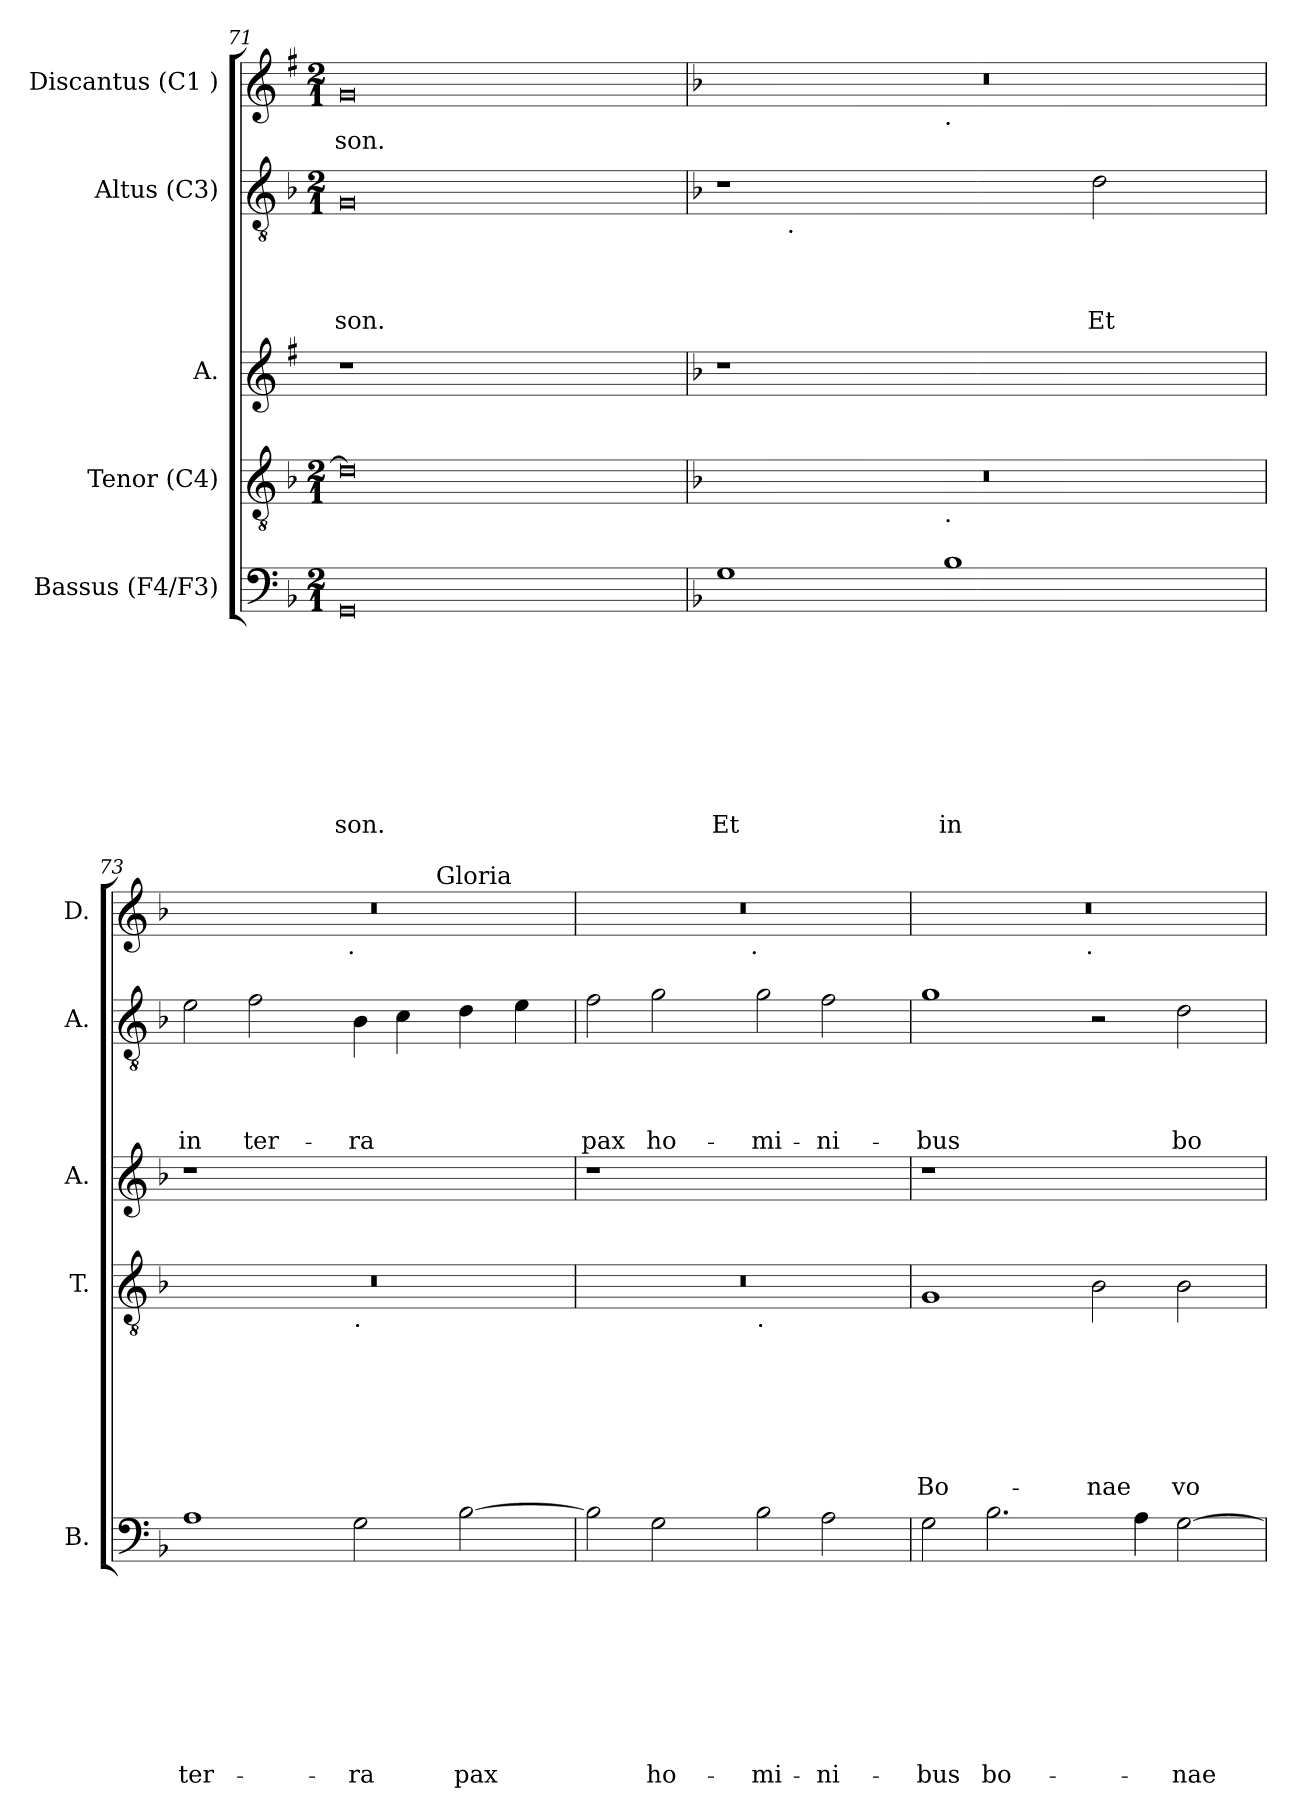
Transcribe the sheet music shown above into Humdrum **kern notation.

**kern	**text	**text	**text	**text	**text	**text	**text	**text	**text	**kern	**text	**text	**text	**text	**text	**text	**text	**kern	**kern	**text	**text	**text	**text	**kern	**text
*part5	*part5	*part5	*part5	*part5	*part5	*part5	*part5	*part5	*part5	*part4	*part4	*part4	*part4	*part4	*part4	*part4	*part4	*part3	*part2	*part2	*part2	*part2	*part2	*part1	*part1
*staff5	*staff5	*staff5	*staff5	*staff5	*staff5	*staff5	*staff5	*staff5	*staff5	*staff4	*staff4	*staff4	*staff4	*staff4	*staff4	*staff4	*staff4	*staff3	*staff2	*staff2	*staff2	*staff2	*staff2	*staff1	*staff1
*I"Bassus (F4/F3)	*	*	*	*	*	*	*	*	*	*I"Tenor (C4)	*	*	*	*	*	*	*	*I"A.	*I"Altus (C3)	*	*	*	*	*I"Discantus (C1 )	*
*I'B.	*	*	*	*	*	*	*	*	*	*I'T.	*	*	*	*	*	*	*	*I'A.	*I'A.	*	*	*	*	*I'D.	*
*clefF4	*	*	*	*	*	*	*	*	*	*clefGv2	*	*	*	*	*	*	*	*clefG2	*clefGv2	*	*	*	*	*clefG2	*
*k[b-]	*	*	*	*	*	*	*	*	*	*k[b-]	*	*	*	*	*	*	*	*k[f#]	*k[b-]	*	*	*	*	*k[f#]	*
*F:	*	*	*	*	*	*	*	*	*	*F:	*	*	*	*	*	*	*	*G:	*F:	*	*	*	*	*G:	*
*M2/1	*	*	*	*	*	*	*	*	*	*M2/1	*	*	*	*	*	*	*	*	*M2/1	*	*	*	*	*M2/1	*
=71	=71	=71	=71	=71	=71	=71	=71	=71	=71	=71	=71	=71	=71	=71	=71	=71	=71	=71	=71	=71	=71	=71	=71	=71	=71
!	!	!	!	!	!	!	!	!	!LO:LY:b	!	!	!	!	!	!	!	!	!	!	!	!	!	!LO:LY:b	!	!LO:LY:b
0GG	.	.	.	.	.	.	.	.	-son.	0d]	.	.	.	.	.	.	.	1r	0G	.	.	.	-son.	0g	-son.
.	.	.	.	.	.	.	.	.	.	.	.	.	.	.	.	.	.	1ryy	.	.	.	.	.	.	.
!!LO:LB:g=z
=72	=72	=72	=72	=72	=72	=72	=72	=72	=72	=72	=72	=72	=72	=72	=72	=72	=72	=72	=72	=72	=72	=72	=72	=72	=72
*	*	*	*	*	*	*	*	*	*	*	*	*	*	*	*	*	*	*k[b-]	*	*	*	*	*	*k[b-]	*
*	*	*	*	*	*	*	*	*	*	*	*	*	*	*	*	*	*	*F:	*	*	*	*	*	*F:	*
!	!	!	!	!	!	!	!	!	!LO:LY:b	!	!	!	!	!	!	!	!	!	!	!	!	!	!	!	!
*	*	*	*	*	*	*	*	*	*	*^	*	*	*	*	*	*	*	*	*^	*	*	*	*	*^	*
1G	.	.	.	.	.	.	.	.	Et	0r	1ryy	.	.	.	.	.	.	.	1r	1r	8ryy	.	.	.	.	0r	1ryy	.
.	.	.	.	.	.	.	.	.	.	.	.	.	.	.	.	.	.	.	.	.	32ryy	.	.	.	.	.	.	.
!	!	!	!	!	!	!	!	!	!	!	!	!	!	!	!	!	!	!	!	!	!LO:TX:b:t=.	!	!	!	!	!	!	!
.	.	.	.	.	.	.	.	.	.	.	.	.	.	.	.	.	.	.	.	.	1ryy	.	.	.	.	.	.	.
!	!	!	!	!	!	!	!	!	!	!	!	!	!	!	!	!	!	!	!	!	!	!	!	!	!	!	!LO:TX:b:t=.	!
!	!	!	!	!	!	!	!	!	!	!	!LO:TX:b:t=.	!	!	!	!	!	!	!	!	!	!	!	!	!	!	!	!	!
!	!	!	!	!	!	!	!	!	!LO:LY:b	!	!	!	!	!	!	!	!	!	!	!	!	!	!	!	!	!	!	!
1B-	.	.	.	.	.	.	.	.	in	.	1ryy	.	.	.	.	.	.	.	1ryy	2ryy	.	.	.	.	.	.	1ryy	.
.	.	.	.	.	.	.	.	.	.	.	.	.	.	.	.	.	.	.	.	.	2ryy	.	.	.	.	.	.	.
!	!	!	!	!	!	!	!	!	!	!	!	!	!	!	!	!	!	!	!	!	!	!	!	!	!LO:LY:b	!	!	!
.	.	.	.	.	.	.	.	.	.	.	.	.	.	.	.	.	.	.	.	2d\	.	.	.	.	Et	.	.	.
.	.	.	.	.	.	.	.	.	.	.	.	.	.	.	.	.	.	.	.	.	4ryy	.	.	.	.	.	.	.
.	.	.	.	.	.	.	.	.	.	.	.	.	.	.	.	.	.	.	.	.	16.ryy	.	.	.	.	.	.	.
=73	=73	=73	=73	=73	=73	=73	=73	=73	=73	=73	=73	=73	=73	=73	=73	=73	=73	=73	=73	=73	=73	=73	=73	=73	=73	=73	=73	=73
!	!	!	!	!	!	!	!	!	!LO:LY:b	!	!	!	!	!	!	!	!	!	!	!	!	!	!	!	!LO:LY:b	!	!	!
*	*	*	*	*	*	*	*	*	*	*	*	*	*	*	*	*	*	*	*	*v	*v	*	*	*	*	*	*^	*
1A	.	.	.	.	.	.	.	.	ter-	0r	1ryy	.	.	.	.	.	.	.	1r	2e\	.	.	.	in	0r	3%2ryy	1ryy	.
!	!	!	!	!	!	!	!	!	!	!	!	!	!	!	!	!	!	!	!	!	!	!	!	!LO:LY:b	!	!	!	!
.	.	.	.	.	.	.	.	.	.	.	.	.	.	.	.	.	.	.	.	2f\	.	.	.	ter-	.	.	.	.
.	.	.	.	.	.	.	.	.	.	.	.	.	.	.	.	.	.	.	.	.	.	.	.	.	.	6ryy	.	.
.	.	.	.	.	.	.	.	.	.	.	.	.	.	.	.	.	.	.	.	.	.	.	.	.	.	12...ryy	.	.
!	!	!	!	!	!	!	!	!	!	!	!	!	!	!	!	!	!	!	!	!	!	!	!	!	!	!LO:TX:b:t=.	!	!
.	.	.	.	.	.	.	.	.	.	.	.	.	.	.	.	.	.	.	.	.	.	.	.	.	.	3%2ryy	.	.
!	!	!	!	!	!	!	!	!	!	!	!LO:TX:b:t=.	!	!	!	!	!	!	!	!	!	!	!	!	!	!	!	!	!
!	!	!	!	!	!	!	!	!	!LO:LY:b	!	!	!	!	!	!	!	!	!	!	!	!	!	!	!LO:LY:b	!	!	!	!
2G\	.	.	.	.	.	.	.	.	-ra	.	1ryy	.	.	.	.	.	.	.	1ryy	4B-\	.	.	.	-ra	.	.	4ryy	.
.	.	.	.	.	.	.	.	.	.	.	.	.	.	.	.	.	.	.	.	4c\	.	.	.	.	.	.	8ryy	.
.	.	.	.	.	.	.	.	.	.	.	.	.	.	.	.	.	.	.	.	.	.	.	.	.	.	.	32ryy	.
!	!	!	!	!	!	!	!	!	!	!	!	!	!	!	!	!	!	!	!	!	!	!	!	!	!	!	!LO:TX:a:t=Gloria	!
.	.	.	.	.	.	.	.	.	.	.	.	.	.	.	.	.	.	.	.	.	.	.	.	.	.	.	2ryy	.
!	!	!	!	!	!	!	!	!	!LO:LY:b	!	!	!	!	!	!	!	!	!	!	!	!	!	!	!	!	!	!	!
[>2B-\	.	.	.	.	.	.	.	.	pax	.	.	.	.	.	.	.	.	.	.	4d\	.	.	.	.	.	.	.	.
.	.	.	.	.	.	.	.	.	.	.	.	.	.	.	.	.	.	.	.	.	.	.	.	.	.	3ryy	.	.
.	.	.	.	.	.	.	.	.	.	.	.	.	.	.	.	.	.	.	.	4e\	.	.	.	.	.	.	.	.
.	.	.	.	.	.	.	.	.	.	.	.	.	.	.	.	.	.	.	.	.	.	.	.	.	.	.	16.ryy	.
.	.	.	.	.	.	.	.	.	.	.	.	.	.	.	.	.	.	.	.	.	.	.	.	.	.	96ryy	.	.
=74	=74	=74	=74	=74	=74	=74	=74	=74	=74	=74	=74	=74	=74	=74	=74	=74	=74	=74	=74	=74	=74	=74	=74	=74	=74	=74	=74	=74
!	!	!	!	!	!	!	!	!	!	!	!	!	!	!	!	!	!	!	!	!	!	!	!	!LO:LY:b	!	!	!	!
*	*	*	*	*	*	*	*	*	*	*	*	*	*	*	*	*	*	*	*	*	*	*	*	*	*	*v	*v	*
2B-\]	.	.	.	.	.	.	.	.	.	0r	1ryy	.	.	.	.	.	.	.	1r	2f\	.	.	.	pax	0r	3%2ryy	.
!	!	!	!	!	!	!	!	!	!LO:LY:b	!	!	!	!	!	!	!	!	!	!	!	!	!	!	!LO:LY:b	!	!	!
2G\	.	.	.	.	.	.	.	.	ho-	.	.	.	.	.	.	.	.	.	.	2g\	.	.	.	ho-	.	.	.
.	.	.	.	.	.	.	.	.	.	.	.	.	.	.	.	.	.	.	.	.	.	.	.	.	.	6ryy	.
.	.	.	.	.	.	.	.	.	.	.	.	.	.	.	.	.	.	.	.	.	.	.	.	.	.	12...ryy	.
!	!	!	!	!	!	!	!	!	!	!	!	!	!	!	!	!	!	!	!	!	!	!	!	!	!	!LO:TX:b:t=.	!
.	.	.	.	.	.	.	.	.	.	.	.	.	.	.	.	.	.	.	.	.	.	.	.	.	.	3%2ryy	.
!	!	!	!	!	!	!	!	!	!	!	!LO:TX:b:t=.	!	!	!	!	!	!	!	!	!	!	!	!	!	!	!	!
!	!	!	!	!	!	!	!	!	!LO:LY:b	!	!	!	!	!	!	!	!	!	!	!	!	!	!	!LO:LY:b	!	!	!
2B-\	.	.	.	.	.	.	.	.	-mi-	.	1ryy	.	.	.	.	.	.	.	1ryy	2g\	.	.	.	-mi-	.	.	.
!	!	!	!	!	!	!	!	!	!LO:LY:b	!	!	!	!	!	!	!	!	!	!	!	!	!	!	!LO:LY:b	!	!	!
2A\	.	.	.	.	.	.	.	.	-ni-	.	.	.	.	.	.	.	.	.	.	2f\	.	.	.	-ni-	.	.	.
.	.	.	.	.	.	.	.	.	.	.	.	.	.	.	.	.	.	.	.	.	.	.	.	.	.	3ryy	.
.	.	.	.	.	.	.	.	.	.	.	.	.	.	.	.	.	.	.	.	.	.	.	.	.	.	96ryy	.
=75	=75	=75	=75	=75	=75	=75	=75	=75	=75	=75	=75	=75	=75	=75	=75	=75	=75	=75	=75	=75	=75	=75	=75	=75	=75	=75	=75
!	!	!	!	!	!	!	!	!	!LO:LY:b	!	!	!	!	!	!	!	!	!LO:LY:b	!	!	!	!	!	!LO:LY:b	!	!	!
*	*	*	*	*	*	*	*	*	*	*v	*v	*	*	*	*	*	*	*	*	*	*	*	*	*	*	*	*
2G\	.	.	.	.	.	.	.	.	-bus	1G	.	.	.	.	.	.	Bo-	1r	1g	.	.	.	-bus	0r	3%2ryy	.
!	!	!	!	!	!	!	!	!	!LO:LY:b	!	!	!	!	!	!	!	!	!	!	!	!	!	!	!	!	!
2.B-\	.	.	.	.	.	.	.	.	bo-	.	.	.	.	.	.	.	.	.	.	.	.	.	.	.	.	.
.	.	.	.	.	.	.	.	.	.	.	.	.	.	.	.	.	.	.	.	.	.	.	.	.	6ryy	.
.	.	.	.	.	.	.	.	.	.	.	.	.	.	.	.	.	.	.	.	.	.	.	.	.	12...ryy	.
!	!	!	!	!	!	!	!	!	!	!	!	!	!	!	!	!	!	!	!	!	!	!	!	!	!LO:TX:b:t=.	!
.	.	.	.	.	.	.	.	.	.	.	.	.	.	.	.	.	.	.	.	.	.	.	.	.	3%2ryy	.
!	!	!	!	!	!	!	!	!	!	!	!	!	!	!	!	!	!LO:LY:b	!	!	!	!	!	!	!	!	!
.	.	.	.	.	.	.	.	.	.	2B-\	.	.	.	.	.	.	-nae	1ryy	2r	.	.	.	.	.	.	.
4A\	.	.	.	.	.	.	.	.	.	.	.	.	.	.	.	.	.	.	.	.	.	.	.	.	.	.
!	!	!	!	!	!	!	!	!	!LO:LY:b	!	!	!	!	!	!	!	!LO:LY:b	!	!	!	!	!	!LO:LY:b	!	!	!
[>2G\	.	.	.	.	.	.	.	.	-nae	2B-\	.	.	.	.	.	.	vo-	.	2d\	.	.	.	bo-	.	.	.
.	.	.	.	.	.	.	.	.	.	.	.	.	.	.	.	.	.	.	.	.	.	.	.	.	3ryy	.
.	.	.	.	.	.	.	.	.	.	.	.	.	.	.	.	.	.	.	.	.	.	.	.	.	96ryy	.
*	*	*	*	*	*	*	*	*	*	*	*	*	*	*	*	*	*	*	*	*	*	*	*	*v	*v	*
=	=	=	=	=	=	=	=	=	=	=	=	=	=	=	=	=	=	=	=	=	=	=	=	=	=
*-	*-	*-	*-	*-	*-	*-	*-	*-	*-	*-	*-	*-	*-	*-	*-	*-	*-	*-	*-	*-	*-	*-	*-	*-	*-
